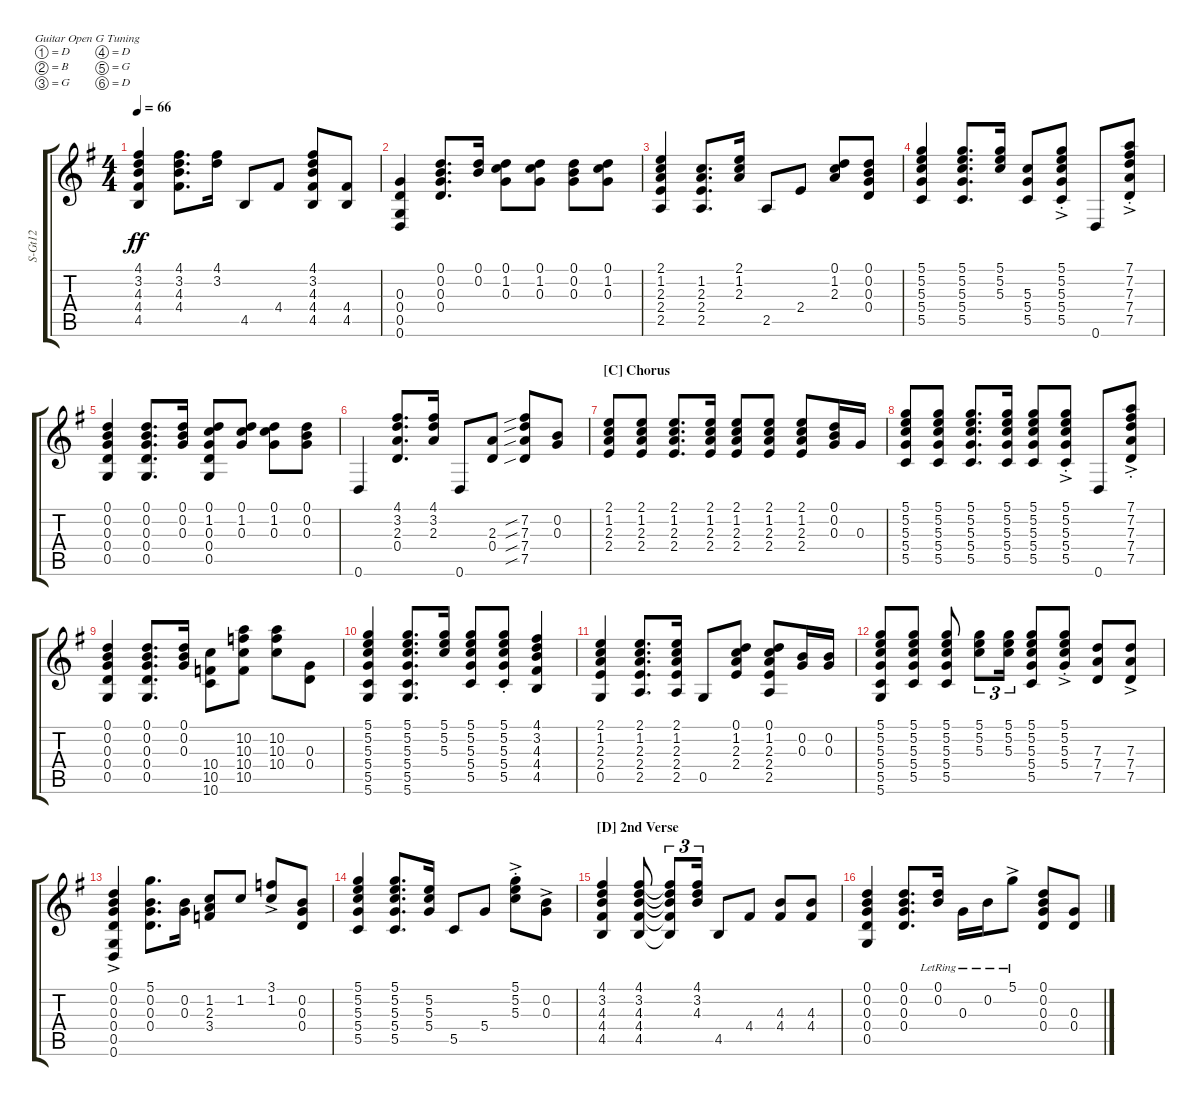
\defaultSystemsLayout 4
\bracketExtendMode groupsimilarinstruments
\otherSystemsTrackNameOrientation horizontal
\track ("12 St. Steel Guitar" "S-Gt12") {instrument acousticguitarsteel}
\staff {score tabs}
\tuning (D4 B3 G3 D3 G2 D2)
\ts (4 4)
\tempo 66
\clef g2
\ks g
(4.1 3.2 4.3 4.4 4.5).4{dy ff} (4.4 4.3 3.2 4.1).8{d} (4.1 3.2).16 4.5.8 4.4.8 (4.1 3.2 4.3 4.4 4.5).8 (4.4 4.5).8 |
(0.3 0.4 0.5 0.6).4 (0.1 0.2 0.3 0.4).8{d} (0.1 0.2).16 (0.1 1.2 0.3).8 (0.3 1.2 0.1).8 (0.1 0.2 0.3).8 (0.3 1.2 0.1).8 |
(2.1 1.2 2.3 2.4 2.5).4 (1.2 2.3 2.4 2.5).8{d} (2.1 1.2 2.3).16 2.5.8 2.4.8 (0.1 1.2 2.3).8 (0.1 0.2 0.3 0.4).8 |
(5.1 5.2 5.3 5.4 5.5).4 (5.5 5.4 5.3 5.2 5.1).8{d} (5.1 5.2 5.3).16 (5.3 5.4 5.5).8 (5.5 5.4 5.3 5.2 5.1{ac st}).8 0.6.8 (7.5 7.4 7.3 7.2 7.1{ac st}).8 |
(0.1 0.2 0.3 0.4 0.5).4 (0.5 0.4 0.3 0.2 0.1).8{d} (0.1 0.2 0.3).16 (0.1 1.2 0.3 0.4 0.5).8 (0.1 1.2 0.3).8 (0.3 1.2 0.1).8 (0.1 0.2 0.3).8 |
0.6.4 (4.1 3.2 2.3 0.4).8{d} (4.1 3.2 2.3).16 0.6.8 (2.3 0.4).8 (7.5{sib} 7.4{sib} 7.3{sib} 7.2{sib}).8 (0.2 0.3).8 |
\section ("C" "Chorus")
(2.1 1.2 2.3 2.4).8 (2.4 2.3 1.2 2.1).8 (2.1 1.2 2.3 2.4).8{d} (2.4 2.3 1.2 2.1).16 (2.1 1.2 2.3 2.4).8 (2.4 2.3 1.2 2.1).8 (2.1 1.2 2.3 2.4).8 (0.1 0.2 0.3).16 0.3.16 |
(5.1 5.2 5.3 5.4 5.5).8 (5.5 5.4 5.3 5.2 5.1).8 (5.1 5.2 5.3 5.4 5.5).8{d} (5.5 5.4 5.3 5.2 5.1).16 (5.1 5.2 5.3 5.4 5.5).8 (5.5{ac st} 5.4 5.3 5.2 5.1).8 0.6.8 (7.5{ac} 7.4 7.3 7.2 7.1{ac st}).8 |
(0.5 0.4 0.3 0.2 0.1).4 (0.1 0.2 0.3 0.4 0.5).8{d} (0.1 0.2 0.3).16 (10.4 10.5 10.6).8 (10.5 10.4 10.3 10.2).8 (10.2 10.3 10.4).8 (0.4 0.3).8 |
(5.1 5.2 5.3 5.4 5.5 5.6).4 (5.6 5.5 5.4 5.3 5.2 5.1).8{d} (5.1 5.2 5.3).16 (5.5 5.4 5.3 5.2 5.1).8 (5.1 5.2 5.3 5.4 5.5{st}).8 (4.5 4.4 4.3 3.2 4.1).4 |
(2.1 1.2 2.3 2.4 0.5).4 (2.1 1.2 2.3 2.4 2.5).8{d} (2.1 1.2 2.3 2.4 2.5).16 0.5.8 (0.1 1.2 2.3 2.4).8 (0.1 1.2 2.3 2.4 2.5).8 (0.2 0.3).16 (0.3 0.2).16 |
(5.1 5.2 5.3 5.4 5.5 5.6).8 (5.5 5.4 5.3 5.2 5.1).8 (5.1 5.2 5.3 5.4 5.5).8 (5.1 5.2 5.3).8{tu (3 2)} (5.3 5.2 5.1).16{tu (3 2)} (5.1 5.2 5.3 5.4 5.5).8 (5.4{ac st} 5.3 5.2 5.1).8 (7.3 7.4 7.5).8 (7.3 7.4 7.5{ac}).8 |
(0.1 0.2 0.3 0.4 0.5 0.6{ac}).4 (5.1 0.2 0.3 0.4).8{d} (0.2 0.3).16 (1.2 2.3 3.4).8 1.2.8 (3.1 1.2{ac}).8 (0.2 0.3 0.4).8 |
(5.1 5.2 5.3 5.4 5.5).4 (5.5 5.4 5.3 5.2 5.1).8{d} (5.2 5.3 5.4).16 5.5.8 5.4.8 (5.1 5.2 5.3{ac st}).8 (0.2 0.3{ac}).8 |
\section ("D" "2nd Verse")
(4.1 3.2 4.3 4.4 4.5).4 (4.1 3.2 4.3 4.4 4.5).8 (4.5{t} 4.4{t} 4.3{t} 3.2{t} 4.1{t}).8{tu (3 2)} (4.1 3.2 4.3).16{tu (3 2)} 4.5.8 4.4.8 (4.4 4.3).8 (4.3 4.4).8 |
(0.1 0.2 0.3 0.4 0.5).4 (0.4 0.3 0.2 0.1).8{d} (0.1{lr} 0.2{lr}).16 0.3{lr}.16 0.2{lr}.16 5.1{ac lr}.8 (0.1 0.2 0.3 0.4).8 (0.4 0.3).8
